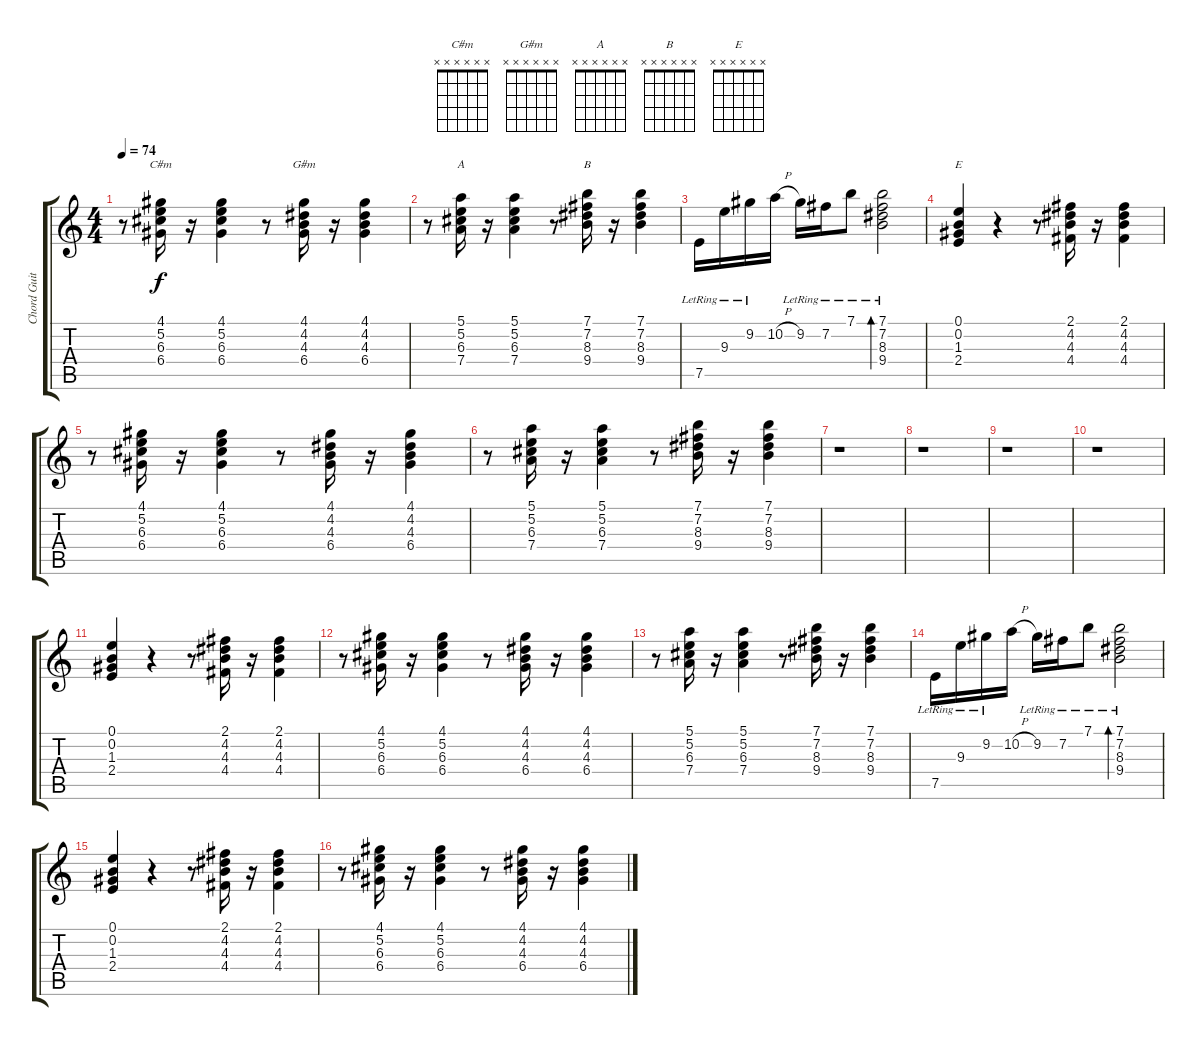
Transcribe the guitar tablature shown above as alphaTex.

\track ("Chord Guitar" "Chord Guit") {instrument electricguitarclean}
\staff {score tabs}
\tuning (E4 B3 G3 D3 A2 E2) {hide}
\chord ("C#m" x x x x x x)
\chord ("G#m" x x x x x x)
\chord ("A" x x x x x x)
\chord ("B" x x x x x x)
\chord ("E" x x x x x x)
\ts (4 4)
\tempo 74
\clef g2
\ks c
r.8{dy f} (4.1 5.2 6.3 6.4).16{ch "C#m"} r.16 (4.1 5.2 6.3 6.4).4 r.8 (4.1 4.2 4.3 6.4).16{ch "G#m"} r.16 (4.1 4.2 4.3 6.4).4 |
r.8 (5.1 5.2 6.3 7.4).16{ch "A"} r.16 (5.1 5.2 6.3 7.4).4 r.8 (7.1 7.2 8.3 9.4).16{ch "B"} r.16 (7.1 7.2 8.3 9.4).4 |
7.5{lr}.16 9.3{lr}.16 9.2{lr}.16 10.2{h}.16 9.2{lr}.16 7.2{lr}.16 7.1{lr}.8 (7.1{lr} 7.2{lr} 8.3{lr} 9.4{lr}).2{bd 120} |
(0.1 0.2 1.3 2.4).4{ch "E"} r.4 r.8 (2.1 4.2 4.3 4.4).16 r.16 (2.1 4.2 4.3 4.4).4 |
r.8 (4.1 5.2 6.3 6.4).16 r.16 (4.1 5.2 6.3 6.4).4 r.8 (4.1 4.2 4.3 6.4).16 r.16 (4.1 4.2 4.3 6.4).4 |
r.8 (5.1 5.2 6.3 7.4).16 r.16 (5.1 5.2 6.3 7.4).4 r.8 (7.1 7.2 8.3 9.4).16 r.16 (7.1 7.2 8.3 9.4).4 |
r.1 |
r.1 |
r.1 |
r.1 |
(0.1 0.2 1.3 2.4).4 r.4 r.8 (2.1 4.2 4.3 4.4).16 r.16 (2.1 4.2 4.3 4.4).4 |
r.8 (4.1 5.2 6.3 6.4).16 r.16 (4.1 5.2 6.3 6.4).4 r.8 (4.1 4.2 4.3 6.4).16 r.16 (4.1 4.2 4.3 6.4).4 |
r.8 (5.1 5.2 6.3 7.4).16 r.16 (5.1 5.2 6.3 7.4).4 r.8 (7.1 7.2 8.3 9.4).16 r.16 (7.1 7.2 8.3 9.4).4 |
7.5{lr}.16 9.3{lr}.16 9.2{lr}.16 10.2{h}.16 9.2{lr}.16 7.2{lr}.16 7.1{lr}.8 (7.1{lr} 7.2{lr} 8.3{lr} 9.4{lr}).2{bd 120} |
(0.1 0.2 1.3 2.4).4 r.4 r.8 (2.1 4.2 4.3 4.4).16 r.16 (2.1 4.2 4.3 4.4).4 |
r.8 (4.1 5.2 6.3 6.4).16 r.16 (4.1 5.2 6.3 6.4).4 r.8 (4.1 4.2 4.3 6.4).16 r.16 (4.1 4.2 4.3 6.4).4
